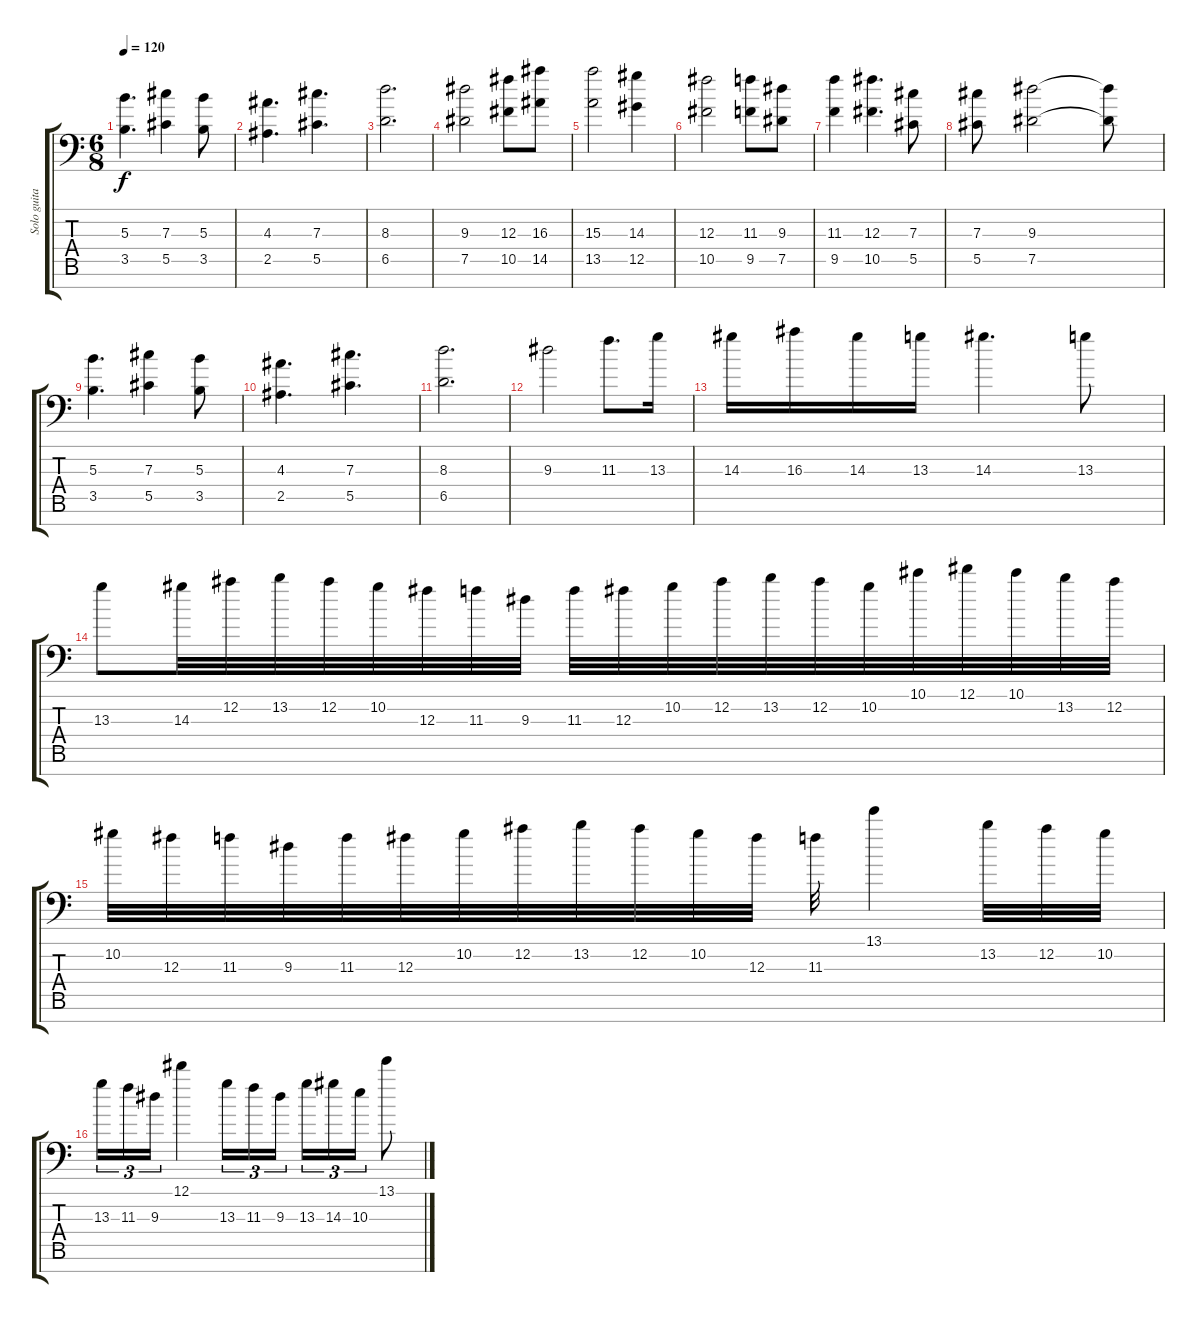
\track ("Solo guitar" "Solo guita") {instrument distortionguitar}
\staff {score tabs}
\tuning (Eb4 Bb3 Gb3 Db3 Ab2 Eb2 Bb1) {hide}
\ts (6 8)
\tempo 120
\clef f4
\ks c
(5.3 3.5).4{d dy f} (7.3 5.5).4 (5.3 3.5).8 |
(4.3 2.5).4{d} (7.3 5.5).4{d} |
(8.3 6.5).2{d} |
(9.3 7.5).2 (12.3 10.5).8 (16.3 14.5).8 |
(15.3 13.5).2 (14.3 12.5).4 |
(12.3 10.5).2 (11.3 9.5).8 (9.3 7.5).8 |
(11.3 9.5).4 (12.3 10.5).4{d} (7.3 5.5).8 |
(7.3 5.5).8 (9.3 7.5).2 (9.3{t} 7.5{t}).8 |
(5.3 3.5).4{d} (7.3 5.5).4 (5.3 3.5).8 |
(4.3 2.5).4{d} (7.3 5.5).4{d} |
(8.3 6.5).2{d} |
9.3.2 11.3.8{d} 13.3.16 |
14.3.16 16.3.16 14.3.16 13.3.16 14.3.4{d} 13.3.8 |
13.3.8 14.3.32 12.2.32 13.2.32 12.2.32 10.2.32 12.3.32 11.3.32 9.3.32 11.3.32 12.3.32 10.2.32 12.2.32 13.2.32 12.2.32 10.2.32 10.1.32 12.1.32 10.1.32 13.2.32 12.2.32 |
10.2.32 12.3.32 11.3.32 9.3.32 11.3.32 12.3.32 10.2.32 12.2.32 13.2.32 12.2.32 10.2.32 12.3.32 11.3.32 13.1.4 13.2.32 12.2.32 10.2.32 |
13.3.16{tu (3 2)} 11.3.16{tu (3 2)} 9.3.16{tu (3 2)} 12.1.4 13.3.16{tu (3 2)} 11.3.16{tu (3 2)} 9.3.16{tu (3 2) beam splitsecondary} 13.3.16{tu (3 2)} 14.3.16{tu (3 2)} 10.3.16{tu (3 2)} 13.1.8
